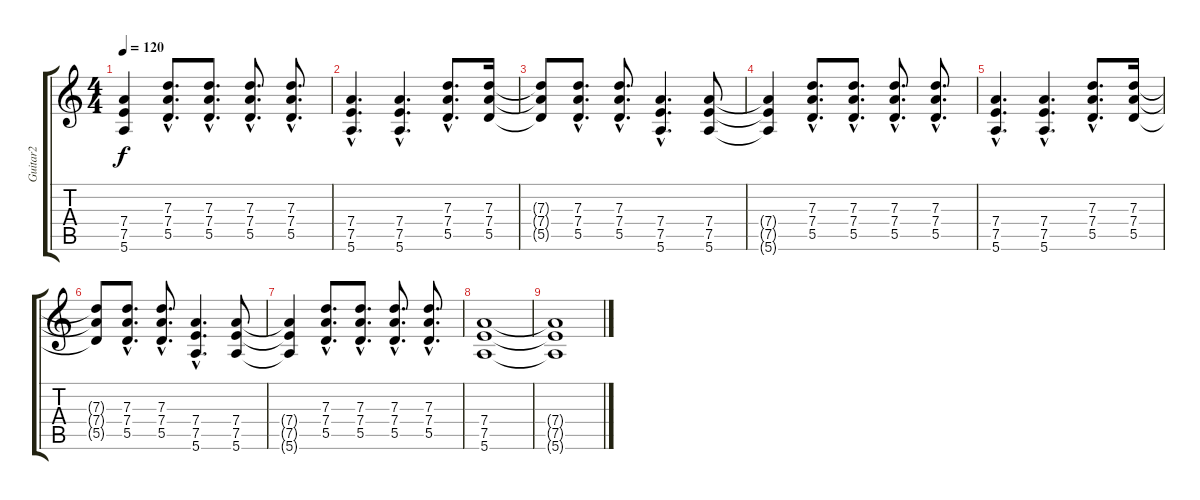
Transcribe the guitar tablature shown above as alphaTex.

\track ("Guitar2" "Guitar2") {instrument overdrivenguitar}
\staff {score tabs}
\tuning (E4 B3 G3 D3 A2 E2) {hide}
\ts (4 4)
\tempo 120
\clef g2
\ks c
(7.4{t} 7.5{t} 5.6{t}).4{dy f} (7.3{hac} 7.4{hac} 5.5{hac}).8{d} (7.3{hac} 7.4{hac} 5.5{hac}).8{d} (7.3{hac} 7.4{hac} 5.5{hac}).8{d} (7.3{hac} 7.4{hac} 5.5{hac}).8{d} |
(7.4{hac} 7.5{hac} 5.6{hac}).4{d} (7.4{hac} 7.5{hac} 5.6{hac}).4{d} (7.3{hac} 7.4{hac} 5.5{hac}).8{d} (7.3 7.4 5.5).16 |
(7.3{t} 7.4{t} 5.5{t}).8 (7.3{hac} 7.4{hac} 5.5{hac}).8{d} (7.3{hac} 7.4{hac} 5.5{hac}).8{d} (7.4{hac} 7.5{hac} 5.6{hac}).4{d} (7.4 7.5 5.6).8 |
(7.4{t} 7.5{t} 5.6{t}).4 (7.3{hac} 7.4{hac} 5.5{hac}).8{d} (7.3{hac} 7.4{hac} 5.5{hac}).8{d} (7.3{hac} 7.4{hac} 5.5{hac}).8{d} (7.3{hac} 7.4{hac} 5.5{hac}).8{d} |
(7.4{hac} 7.5{hac} 5.6{hac}).4{d} (7.4{hac} 7.5{hac} 5.6{hac}).4{d} (7.3{hac} 7.4{hac} 5.5{hac}).8{d} (7.3 7.4 5.5).16 |
(7.3{t} 7.4{t} 5.5{t}).8 (7.3{hac} 7.4{hac} 5.5{hac}).8{d} (7.3{hac} 7.4{hac} 5.5{hac}).8{d} (7.4{hac} 7.5{hac} 5.6{hac}).4{d} (7.4 7.5 5.6).8 |
(7.4{t} 7.5{t} 5.6{t}).4 (7.3{hac} 7.4{hac} 5.5{hac}).8{d} (7.3{hac} 7.4{hac} 5.5{hac}).8{d} (7.3{hac} 7.4{hac} 5.5{hac}).8{d} (7.3{hac} 7.4{hac} 5.5{hac}).8{d} |
(7.4 7.5 5.6).1{volume 0} |
(7.4{t} 7.5{t} 5.6{t}).1
